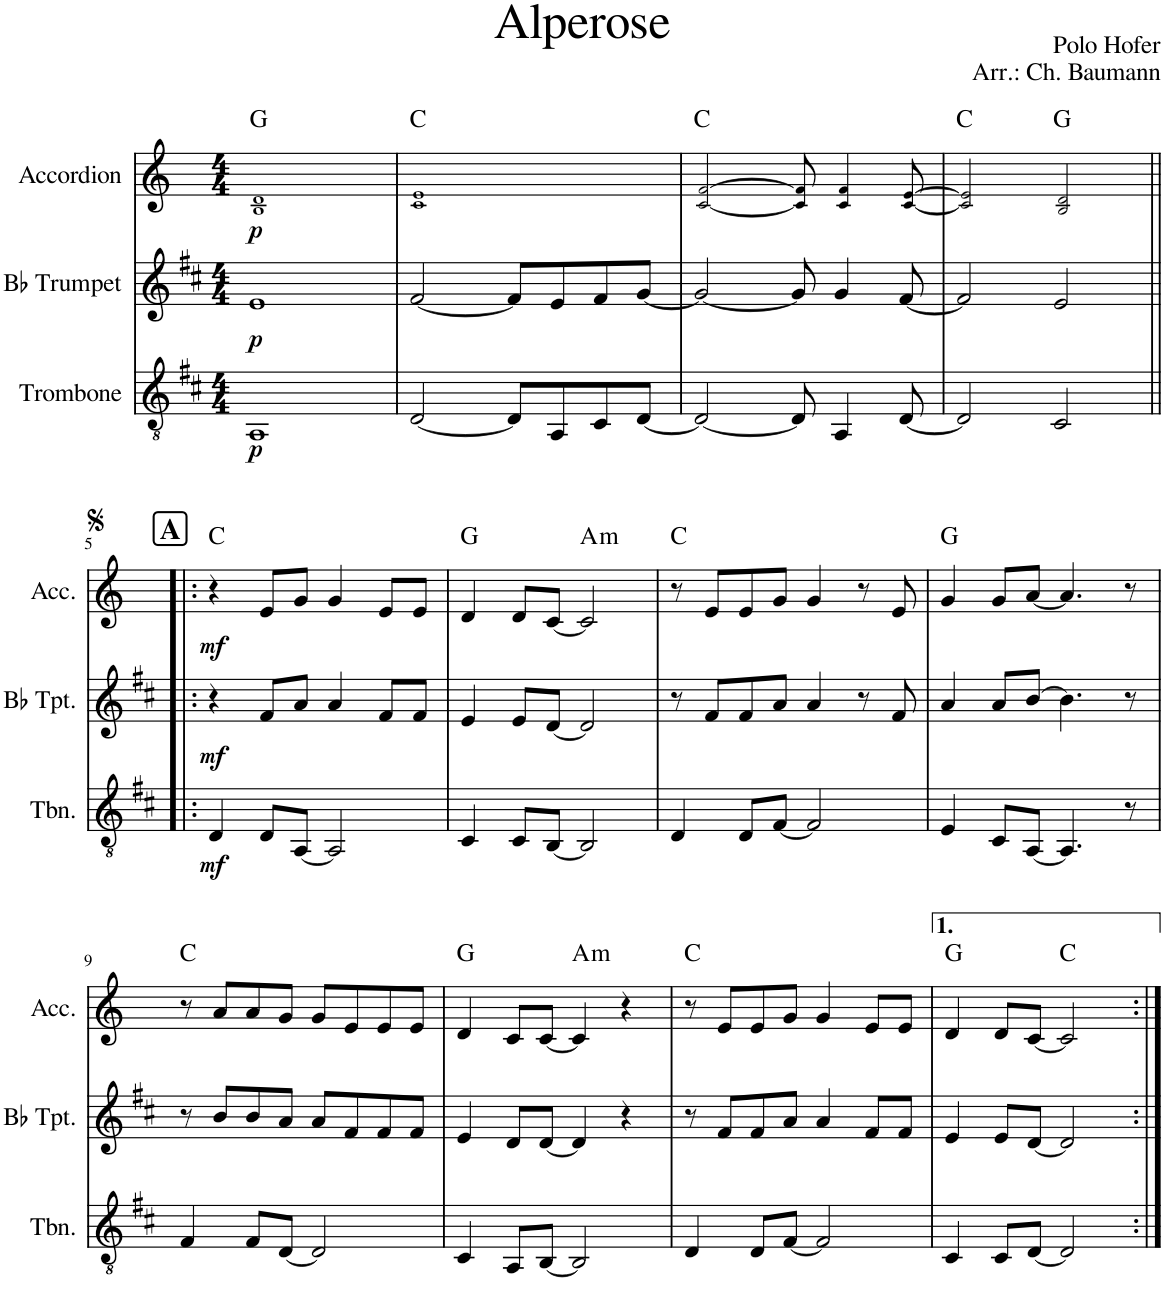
**kern	**dynam	**kern	**dynam	**kern	**dynam	**harte
*part3	*part3	*part2	*part2	*part1	*part1	*part1
*staff3	*staff3	*staff2	*staff2	*staff1	*staff1	*
*I"Trombone	*	*I"Bb Trumpet	*	*I"Accordion	*	*
*I'Tbn.	*	*I'Bb Tpt.	*	*I'Acc.	*	*
*clefGv2	*	*clefG2	*	*clefG2	*	*
*Trd1c2	*	*Trd1c2	*	*	*	*
*k[f#c#]	*	*k[f#c#]	*	*k[]	*	*
*M4/4	*	*M4/4	*	*M4/4	*	*
=1	=1	=1	=1	=1	=1	=1
!	!LO:DY:b	!	!LO:DY:b	!	!LO:DY:b	!
1AA	p	1e	p	1B! 1d!	p	G:maj
=2	=2	=2	=2	=2	=2	=2
[2D/	.	[2f#/	.	1c! 1e!	.	C:maj
8D/L]	.	8f#/L]	.	.	.	.
8AA/	.	8e/	.	.	.	.
8C#/	.	8f#/	.	.	.	.
[8D/J	.	[8g/J	.	.	.	.
=3	=3	=3	=3	=3	=3	=3
2D/_	.	2g/_	.	[2c!/ [2f!/	.	C:maj
8D/]	.	8g/]	.	8c!/] 8f!/]	.	.
4AA/	.	4g/	.	4c!/ 4f!/	.	.
[8D/	.	[8f#/	.	[8c!/ [8e!/	.	.
=4	=4	=4	=4	=4	=4	=4
2D/]	.	2f#/]	.	2c!/] 2e!/]	.	C:maj
2C#/	.	2e/	.	2B!/ 2d!/	.	G:maj
!!LO:LB:g=z
!!LO:REH:place=s1:a:B:cj:fs=14:t=A
=5!|:	=5!|:	=5!|:	=5!|:	=5!|:	=5!|:	=5!|:
!	!LO:DY:b	!	!LO:DY:b	!	!LO:DY:b	!
4D/	mf	4r	mf	4r	mf	C:maj
8D/L	.	8f#/L	.	8e/L	.	.
[8AA/J	.	8a/J	.	8g/J	.	.
2AA/]	.	4a/	.	4g/	.	.
.	.	8f#/L	.	8e/L	.	.
.	.	8f#/J	.	8e/J	.	.
=6	=6	=6	=6	=6	=6	=6
4C#/	.	4e/	.	4d/	.	G:maj
8C#/L	.	8e/L	.	8d/L	.	.
[8BB/J	.	[8d/J	.	[8c/J	.	.
!	!	!	!	!	!	!LO:H:kt=m
2BB/]	.	2d/]	.	2c/]	.	A:min
=7	=7	=7	=7	=7	=7	=7
4D/	.	8r	.	8r	.	C:maj
.	.	8f#/L	.	8e/L	.	.
8D/L	.	8f#/	.	8e/	.	.
[8F#/J	.	8a/J	.	8g/J	.	.
2F#/]	.	4a/	.	4g/	.	.
.	.	8r	.	8r	.	.
.	.	8f#/	.	8e/	.	.
=8	=8	=8	=8	=8	=8	=8
4E/	.	4a/	.	4g/	.	G:maj
8C#/L	.	8a/L	.	8g/L	.	.
[8AA/J	.	[8b/J	.	[8a/J	.	.
4.AA/]	.	4.b\]	.	4.a/]	.	.
8r	.	8r	.	8r	.	.
!!LO:LB:g=z
=9	=9	=9	=9	=9	=9	=9
4F#/	.	8r	.	8r	.	C:maj
.	.	8b/L	.	8a/L	.	.
8F#/L	.	8b/	.	8a/	.	.
[8D/J	.	8a/J	.	8g/J	.	.
2D/]	.	8a/L	.	8g/L	.	.
.	.	8f#/	.	8e/	.	.
.	.	8f#/	.	8e/	.	.
.	.	8f#/J	.	8e/J	.	.
=10	=10	=10	=10	=10	=10	=10
4C#/	.	4e/	.	4d/	.	G:maj
8AA/L	.	8d/L	.	8c/L	.	.
[8BB/J	.	[8d/J	.	[8c/J	.	.
!	!	!	!	!	!	!LO:H:kt=m
2BB/]	.	4d/]	.	4c/]	.	A:min
.	.	4r	.	4r	.	.
=11	=11	=11	=11	=11	=11	=11
4D/	.	8r	.	8r	.	C:maj
.	.	8f#/L	.	8e/L	.	.
8D/L	.	8f#/	.	8e/	.	.
[8F#/J	.	8a/J	.	8g/J	.	.
2F#/]	.	4a/	.	4g/	.	.
.	.	8f#/L	.	8e/L	.	.
.	.	8f#/J	.	8e/J	.	.
=12	=12	=12	=12	=12	=12	=12
4C#/	.	4e/	.	4d/	.	G:maj
8C#/L	.	8e/L	.	8d/L	.	.
[8D/J	.	[8d/J	.	[8c/J	.	.
2D/]	.	2d/]	.	2c/]	.	C:maj
=:|!	=:|!	=:|!	=:|!	=:|!	=:|!	=:|!
*-	*-	*-	*-	*-	*-	*-
